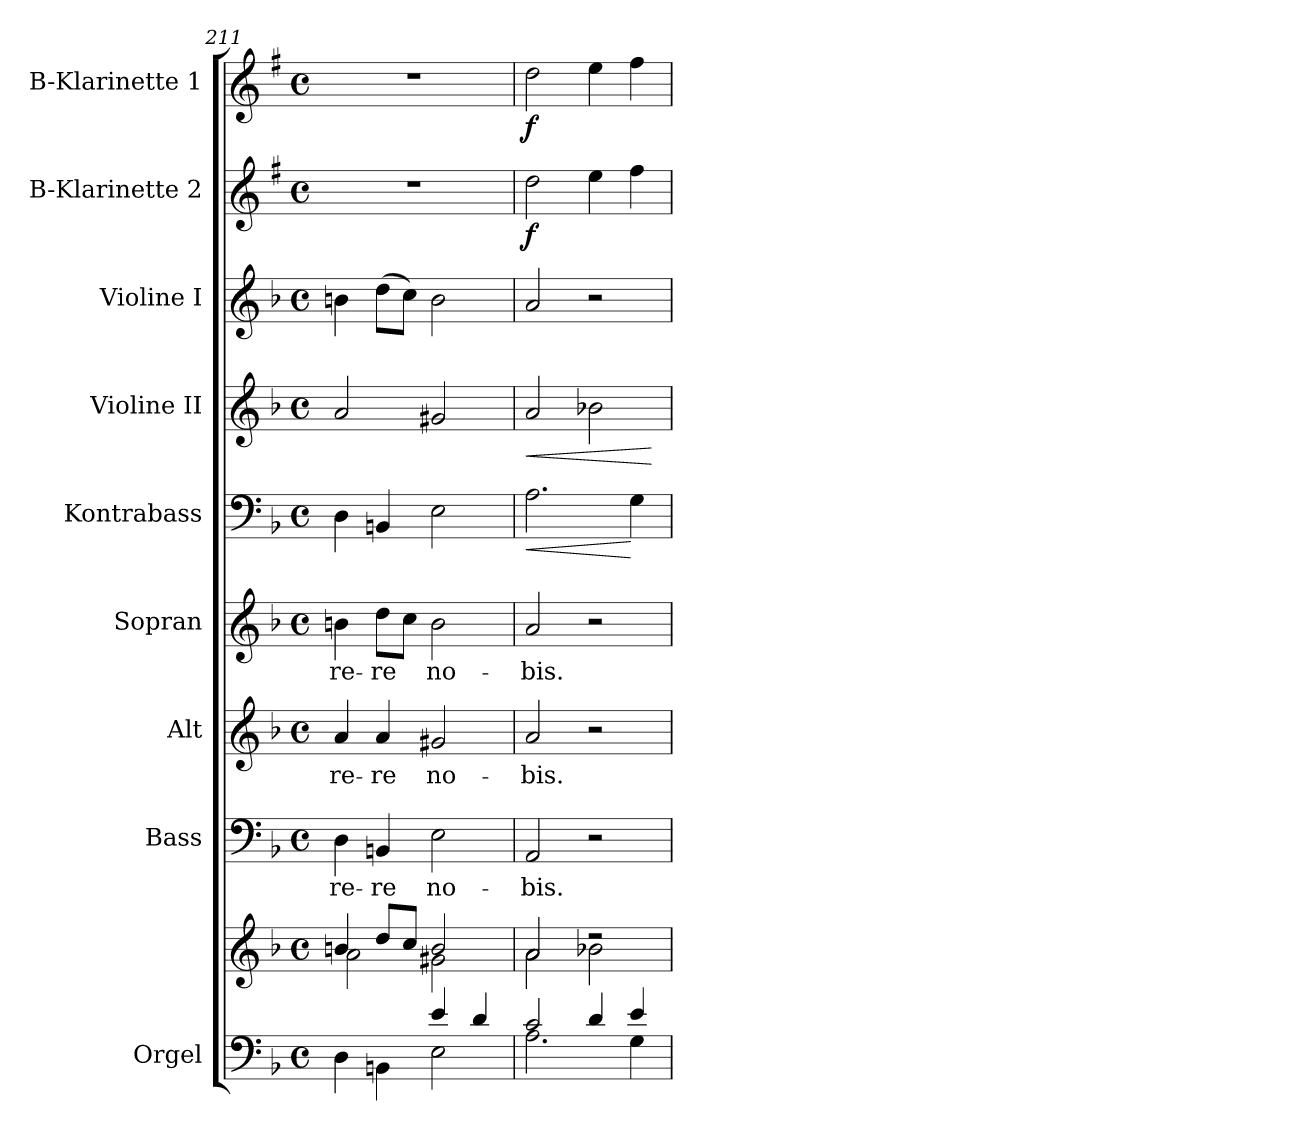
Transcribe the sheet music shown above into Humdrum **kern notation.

**kern	**kern	**kern	**text	**kern	**text	**kern	**text	**kern	**dynam	**kern	**dynam	**kern	**kern	**dynam	**kern	**dynam
*part9	*part9	*part8	*part8	*part7	*part7	*part6	*part6	*part5	*part5	*part4	*part4	*part3	*part2	*part2	*part1	*part1
*staff10	*staff9	*staff8	*staff8	*staff7	*staff7	*staff6	*staff6	*staff5	*staff5	*staff4	*staff4	*staff3	*staff2	*staff2	*staff1	*staff1
*I"Orgel	*	*I"Bass	*	*I"Alt	*	*I"Sopran	*	*I"Kontrabass	*	*I"Violine II	*	*I"Violine I	*I"B-Klarinette 2	*	*I"B-Klarinette 1	*
*I'Org.	*	*I'B.	*	*I'A.	*	*I'S.	*	*I'Kb.	*	*I'Vl. II	*	*I'Vl. I	*I'B Kl. 2	*	*I'B Kl. 1	*
*clefF4	*clefG2	*clefF4	*	*clefG2	*	*clefG2	*	*clefF4	*	*clefG2	*	*clefG2	*clefG2	*	*clefG2	*
*	*	*	*	*	*	*	*	*ITrd7c12	*	*	*	*	*ITrd1c2	*	*ITrd1c2	*
*k[b-]	*k[b-]	*k[b-]	*	*k[b-]	*	*k[b-]	*	*k[b-]	*	*k[b-]	*	*k[b-]	*k[b-]	*	*k[b-]	*
*F:	*F:	*F:	*	*F:	*	*F:	*	*F:	*	*F:	*	*F:	*F:	*	*F:	*
*M4/4	*M4/4	*M4/4	*	*M4/4	*	*M4/4	*	*M4/4	*	*M4/4	*	*M4/4	*M4/4	*	*M4/4	*
*met(c)	*met(c)	*met(c)	*	*met(c)	*	*met(c)	*	*met(c)	*	*met(c)	*	*met(c)	*met(c)	*	*met(c)	*
=211	=211	=211	=211	=211	=211	=211	=211	=211	=211	=211	=211	=211	=211	=211	=211	=211
*^	*^	*	*	*	*	*	*	*	*	*	*	*	*	*	*	*
!	!	!	!	!	!LO:LY:b	!	!LO:LY:b	!	!LO:LY:b	!	!	!	!	!	!	!	!	!
2ryy	4D\	4bn/	2a\	4D\	-re-	4a/	-re-	4bn\	-re-	4DD\	.	2a/	.	4bn\	1r	.	1r	.
!	!	!	!	!	!LO:LY:b	!	!LO:LY:b	!	!LO:LY:b	!	!	!	!	!	!	!	!	!
.	4BBn\	8dd/L	.	4BBn/	-re	4a/	-re	8dd\L	-re	4BBBn/	.	.	.	(>8dd\L	.	.	.	.
.	.	8cc/J	.	.	.	.	.	8cc\J	.	.	.	.	.	8cc\J)	.	.	.	.
!	!	!	!	!	!LO:LY:b	!	!LO:LY:b	!	!LO:LY:b	!	!	!	!	!	!	!	!	!
4e/	2E\	2b/	2g#X\	2E\	no-	2g#X/	no-	2b\	no-	2EE\	.	2g#X/	.	2b\	.	.	.	.
4d/	.	.	.	.	.	.	.	.	.	.	.	.	.	.	.	.	.	.
=212	=212	=212	=212	=212	=212	=212	=212	=212	=212	=212	=212	=212	=212	=212	=212	=212	=212	=212
!	!	!	!	!	!LO:LY:b	!	!LO:LY:b	!	!LO:LY:b	!	!LO:HP:b	!	!LO:HP:b	!	!	!LO:DY:b	!	!LO:DY:b
2c/	2.A\	2a/	2a\	2AA/	-bis.	2a/	-bis.	2a/	-bis.	2.AA\	<	2a/	<	2a/	2cc\	f	2cc\	f
4d/	.	2rdd	2b-X\	2r	.	2r	.	2r	.	.	.	2b-X\	.	2r	4dd\	.	4dd\	.
4e/	4G\	.	.	.	.	.	.	.	.	4GG\	[	.	.	.	4ee\	.	4ee\	.
*v	*v	*	*	*	*	*	*	*	*	*	*	*	*	*	*	*	*	*
*	*v	*v	*	*	*	*	*	*	*	*	*	*	*	*	*	*	*
.	.	.	.	.	.	.	.	.	.	.	[	.	.	.	.	.
=	=	=	=	=	=	=	=	=	=	=	=	=	=	=	=	=
*-	*-	*-	*-	*-	*-	*-	*-	*-	*-	*-	*-	*-	*-	*-	*-	*-
